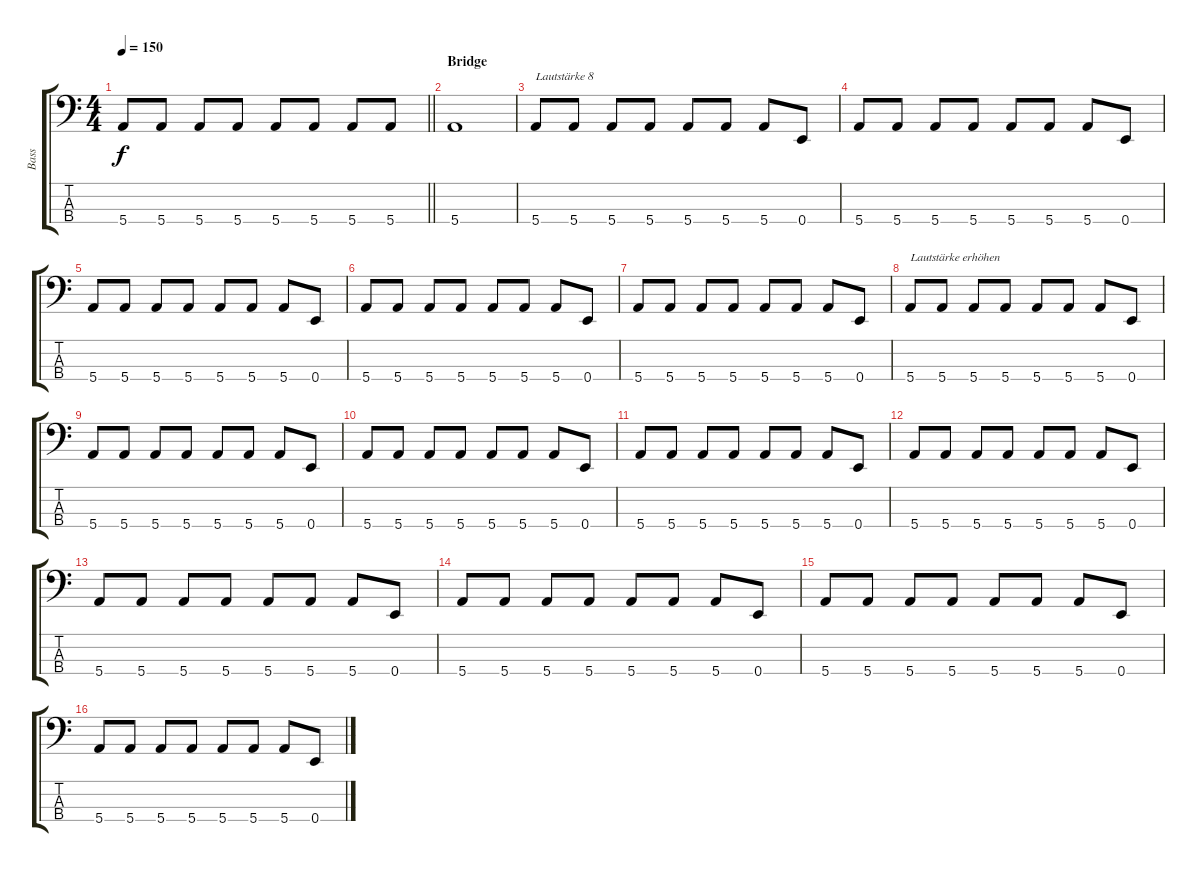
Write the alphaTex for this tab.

\track ("Bass" "Bass") {instrument electricbasspick}
\staff {score tabs}
\tuning (G2 D2 A1 E1) {hide}
\ts (4 4)
\tempo 150
\clef f4
\barLineRight lightlight
\ks c
5.4.8{dy f} 5.4.8 5.4.8 5.4.8 5.4.8 5.4.8 5.4.8 5.4.8 |
\section ("" "Bridge")
5.4.1 |
5.4.8{txt "Lautstärke 8" volume 8} 5.4.8 5.4.8 5.4.8 5.4.8 5.4.8 5.4.8 0.4.8 |
5.4.8 5.4.8 5.4.8 5.4.8 5.4.8 5.4.8 5.4.8 0.4.8 |
5.4.8 5.4.8 5.4.8 5.4.8 5.4.8 5.4.8 5.4.8 0.4.8 |
5.4.8 5.4.8 5.4.8 5.4.8 5.4.8 5.4.8 5.4.8 0.4.8 |
5.4.8 5.4.8 5.4.8 5.4.8 5.4.8 5.4.8 5.4.8 0.4.8 |
5.4.8{txt "Lautstärke erhöhen" volume 16} 5.4.8 5.4.8 5.4.8 5.4.8 5.4.8 5.4.8 0.4.8 |
5.4.8 5.4.8 5.4.8 5.4.8 5.4.8 5.4.8 5.4.8 0.4.8 |
5.4.8 5.4.8 5.4.8 5.4.8 5.4.8 5.4.8 5.4.8 0.4.8 |
5.4.8 5.4.8 5.4.8 5.4.8 5.4.8 5.4.8 5.4.8 0.4.8 |
5.4.8 5.4.8 5.4.8 5.4.8 5.4.8 5.4.8 5.4.8 0.4.8 |
5.4.8 5.4.8 5.4.8 5.4.8 5.4.8 5.4.8 5.4.8 0.4.8 |
5.4.8 5.4.8 5.4.8 5.4.8 5.4.8 5.4.8 5.4.8 0.4.8 |
5.4.8 5.4.8 5.4.8 5.4.8 5.4.8 5.4.8 5.4.8 0.4.8 |
5.4.8 5.4.8 5.4.8 5.4.8 5.4.8 5.4.8 5.4.8 0.4.8
